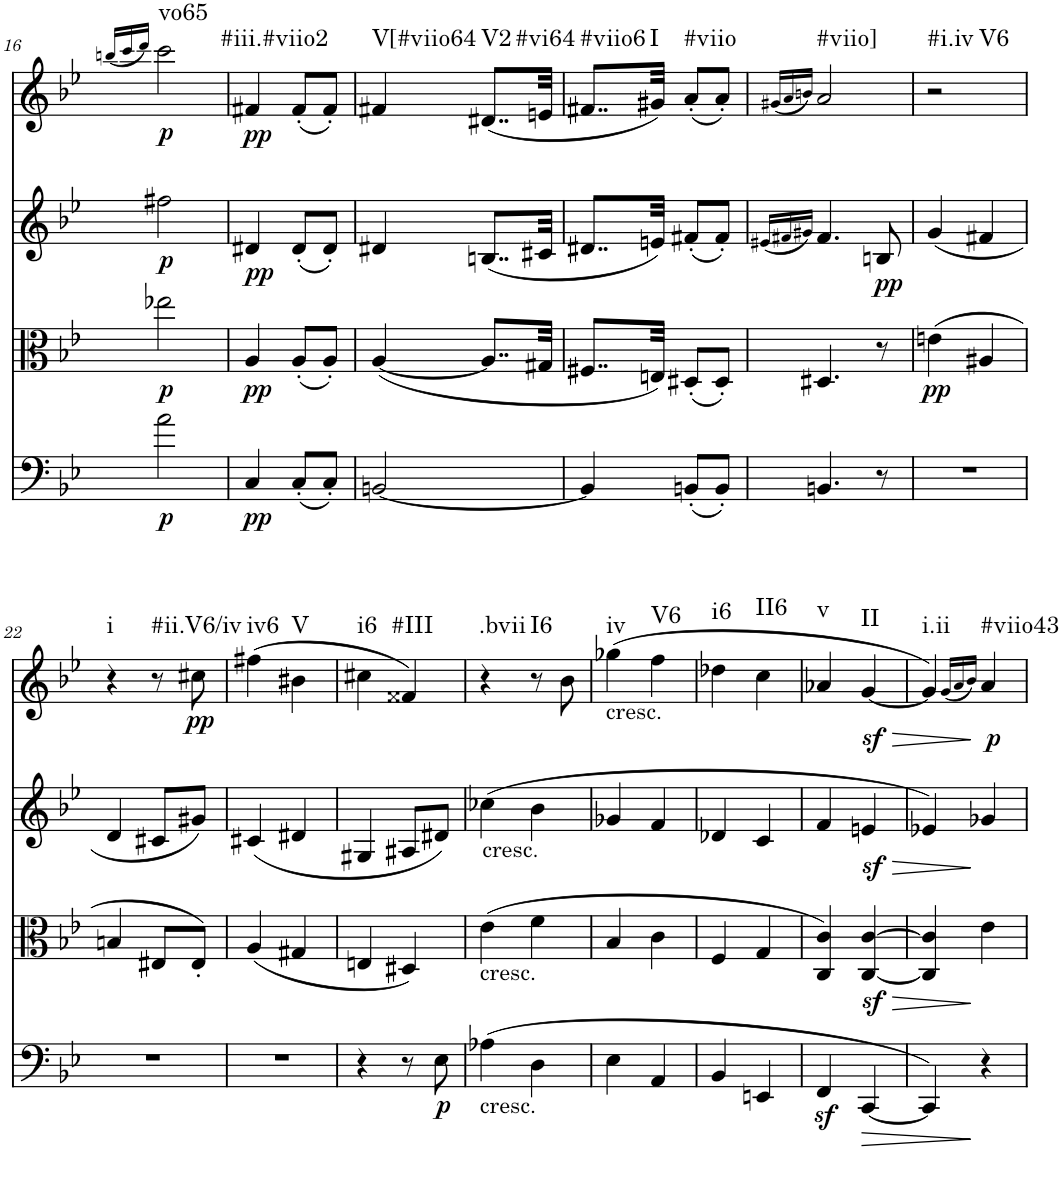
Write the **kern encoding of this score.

**kern	**dynam	**kern	**dynam	**kern	**dynam	**kern	**dynam	**harte
*part4	*part4	*part3	*part3	*part2	*part2	*part1	*part1	*part1
*staff4	*staff4	*staff3	*staff3	*staff2	*staff2	*staff1	*staff1	*
*I"Violoncello	*	*I"Viola	*	*I"Violin II	*	*I"Violin I	*	*
*I'Vc	*	*I'Vla	*	*I'Vln	*	*I'Vln	*	*
!!LO:PB:g=z
*clefF4	*	*clefC3	*	*clefG2	*	*clefG2	*	*
*k[b-e-]	*	*k[b-e-]	*	*k[b-e-]	*	*k[b-e-]	*	*
*M2/4	*	*M2/4	*	*M2/4	*	*M2/4	*	*
=16	=16	=16	=16	=16	=16	=16	=16	=16
.	.	.	.	.	.	(16qbbn/LL	.	.
.	.	.	.	.	.	16qccc/	.	.
.	.	.	.	.	.	16qddd/JJ)	.	.
!	!LO:DY:b	!	!LO:DY:b	!	!LO:DY:b	!	!LO:DY:b	!LO:H:kt=vo65
2a\	p	2ee-X\	p	2ff#X\	p	2ccc\	p	N
=17	=17	=17	=17	=17	=17	=17	=17	=17
!	!LO:DY:b	!	!LO:DY:b	!	!LO:DY:b	!	!LO:DY:b	!LO:H:kt=#iii.#viio2
4C/	pp	4A/	pp	4d#X/	pp	4f#X/	pp	N
(8C'/L	.	(8A'/L	.	(8d#'/L	.	(8f#'/L	.	.
8C'/J)	.	8A'/J)	.	8d#'/J)	.	8f#'/J)	.	.
=18	=18	=18	=18	=18	=18	=18	=18	=18
!	!	!	!	!	!	!	!	!LO:H:kt=V[#viio64
[2BBn/	.	(<[4A/	.	4d#X/	.	4f#X/	.	N
!	!	!	!	!	!	!	!	!LO:H:kt=V2
.	.	8..A/L]	.	(8..Bn/L	.	(8..d#X/L	.	N
!	!	!	!	!	!	!	!	!LO:H:kt=#vi64
.	.	32G#X/Jkk	.	32c#X/Jkk	.	32en/Jkk	.	N
=19	=19	=19	=19	=19	=19	=19	=19	=19
!	!	!	!	!	!	!	!	!LO:H:kt=#viio6
4BB/]	.	8..F#X/L	.	8..d#X/L	.	8..f#X/L	.	N
!	!	!	!	!	!	!	!	!LO:H:kt=I
.	.	32En/Jkk)	.	32en/Jkk)	.	32g#X/Jkk)	.	N
!	!	!	!	!	!	!	!	!LO:H:kt=#viio
(8BBn'/L	.	(8D#X'/L	.	(8f#X'/L	.	(8a'/L	.	N
8BB'/J)	.	8D#'/J)	.	8f#'/J)	.	8a'/J)	.	.
=20	=20	=20	=20	=20	=20	=20	=20	=20
.	.	.	.	(16qe#X/LL	.	(16qg#X/LL	.	.
.	.	.	.	16qf#X/	.	16qa/	.	.
.	.	.	.	16qg#X/JJ)	.	16qbn/JJ)	.	.
!	!	!	!	!	!	!	!	!LO:H:kt=#viio]
4.BBn/	.	4.D#X/	.	4.f#/	.	2a/	.	N
!	!	!	!	!	!LO:DY:b	!	!	!
8r	.	8r	.	8Bn/	pp	.	.	.
=21	=21	=21	=21	=21	=21	=21	=21	=21
!	!	!	!LO:DY:b	!	!	!	!	!LO:H:n=1:kt=#i.iv
!	!	!	!	!	!	!	!	!LO:H:n=2:kt=V6
2r	.	(4en\	pp	(4g/	.	2r	.	N N
.	.	4A#X/	.	4f#X/	.	.	.	.
!!LO:LB:g=z
=22	=22	=22	=22	=22	=22	=22	=22	=22
!	!	!	!	!	!	!	!	!LO:H:kt=i
2r	.	4Bn/	.	4d/	.	4r	.	N
!	!	!	!	!	!	!	!	!LO:H:kt=#ii.V6/iv
.	.	8E#X/L	.	8c#X/L	.	8r	.	N
!	!	!	!	!	!	!	!LO:DY:b	!
.	.	8E#'/J)	.	8g#X/J)	.	8cc#X\	pp	.
=23	=23	=23	=23	=23	=23	=23	=23	=23
!	!	!	!	!	!	!	!	!LO:H:kt=iv6
2r	.	(4A/	.	(4c#X/	.	(4ff#X\	.	N
!	!	!	!	!	!	!	!	!LO:H:kt=V
.	.	4G#X/	.	4d#X/	.	4b#X\	.	N
=24	=24	=24	=24	=24	=24	=24	=24	=24
!	!	!	!	!	!	!	!	!LO:H:kt=i6
4r	.	4En/	.	4G#X/	.	4cc#X\	.	N
!	!	!	!	!	!	!	!	!LO:H:kt=#III
8r	.	4D#X/)	.	8A#X/L	.	4f##X/)	.	N
!	!LO:DY:b	!	!	!	!	!	!	!
8E-\	p	.	.	8d#X/J)	.	.	.	.
=25	=25	=25	=25	=25	=25	=25	=25	=25
!	!	!	!	!LO:TX:b:t=cresc.	!	!	!	!
!	!	!LO:TX:b:t=cresc.	!	!	!	!	!	!
!LO:TX:b:t=cresc.	!	!	!	!	!	!	!	!LO:H:kt=.bvii
(4A-X\	.	(4e-\	.	(4cc-X\	.	4r	.	N
!	!	!	!	!	!	!	!	!LO:H:kt=I6
4D\	.	4f\	.	4b-\	.	8r	.	N
.	.	.	.	.	.	8b-\	.	.
=26	=26	=26	=26	=26	=26	=26	=26	=26
!	!	!	!	!	!	!LO:TX:b:t=cresc.	!	!LO:H:kt=iv
4E-\	.	4B-/	.	4g-X/	.	(4gg-X\	.	N
!	!	!	!	!	!	!	!	!LO:H:kt=V6
4AA/	.	4c\	.	4f/	.	4ff\	.	N
=27	=27	=27	=27	=27	=27	=27	=27	=27
!	!	!	!	!	!	!	!	!LO:H:kt=i6
4BB-/	.	4F/	.	4d-X/	.	4dd-X\	.	N
!	!	!	!	!	!	!	!	!LO:H:kt=II6
4EEn/	.	4G/	.	4c/	.	4cc\	.	N
=28	=28	=28	=28	=28	=28	=28	=28	=28
!	!	!	!	!	!	!	!	!LO:H:kt=v
4FFz</	.	4C/ 4c/)	.	4f/	.	4a-X/	.	N
!	!LO:HP:b	!	!LO:HP:b	!	!LO:HP:b	!	!LO:HP:b	!
!	!	!	!	!	!	!	!LO:DY:n=1:b	!LO:H:kt=II
[4CC/	>	[4C/z< [4c/z<	>	4enz</	>	[4g/	> sf	N
=29	=29	=29	=29	=29	=29	=29	=29	=29
!	!	!	!	!	!	!	!	!LO:H:kt=i.ii
4CC/])	.	4C/] 4c/]	.	4e-X/)	.	4g/])	.	N
.	.	.	.	.	.	(16qg/LL	.	.
.	.	.	.	.	.	16qa/	.	.
.	.	.	.	.	.	16qb-/JJ)	.	.
!	!	!	!	!	!	!	!LO:DY:n=1:b	!LO:H:kt=#viio43
4r	]	4e-\	]	4g-X/	]	4a/	] p	N
=	=	=	=	=	=	=	=	=
*-	*-	*-	*-	*-	*-	*-	*-	*-
